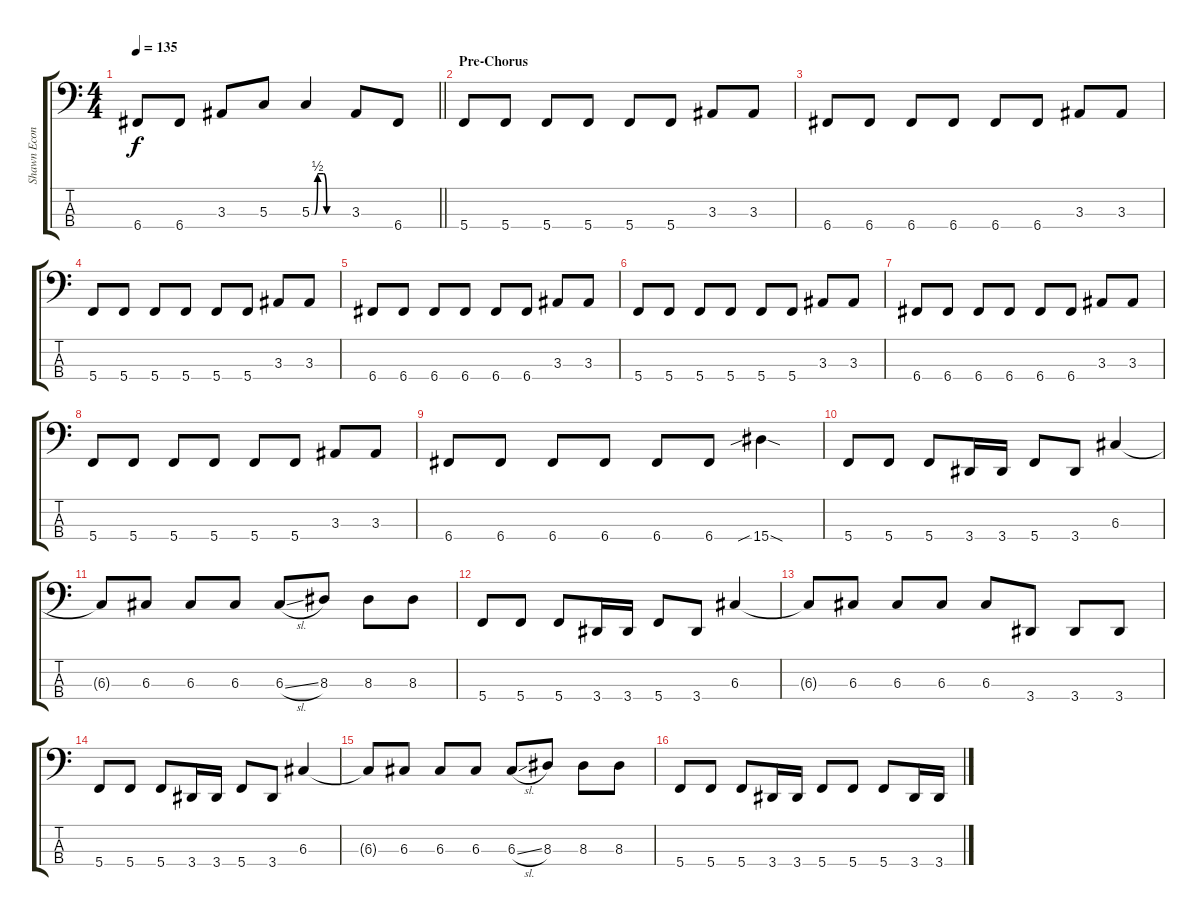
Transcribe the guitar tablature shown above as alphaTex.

\track ("Shawn Economaki " "Shawn Econ") {instrument electricbasspick}
\staff {score tabs}
\tuning (F2 C2 G1 C1) {hide}
\ts (4 4)
\tempo 135
\clef f4
\barLineRight lightlight
\ks c
6.4.8{dy f} 6.4.8 3.3.8 5.3.8 5.3{be (custom 0 0 5 0 10 2 20 2 25 0 60 0)}.4 3.3.8 6.4.8 |
\section ("" "Pre-Chorus")
5.4.8 5.4.8 5.4.8 5.4.8 5.4.8 5.4.8 3.3.8 3.3.8 |
6.4.8 6.4.8 6.4.8 6.4.8 6.4.8 6.4.8 3.3.8 3.3.8 |
5.4.8 5.4.8 5.4.8 5.4.8 5.4.8 5.4.8 3.3.8 3.3.8 |
6.4.8 6.4.8 6.4.8 6.4.8 6.4.8 6.4.8 3.3.8 3.3.8 |
5.4.8 5.4.8 5.4.8 5.4.8 5.4.8 5.4.8 3.3.8 3.3.8 |
6.4.8 6.4.8 6.4.8 6.4.8 6.4.8 6.4.8 3.3.8 3.3.8 |
5.4.8 5.4.8 5.4.8 5.4.8 5.4.8 5.4.8 3.3.8 3.3.8 |
6.4.8 6.4.8 6.4.8 6.4.8 6.4.8 6.4.8 15.4{sib sod}.4 |
5.4.8 5.4.8 5.4.8 3.4.16 3.4.16 5.4.8 3.4.8 6.3.4 |
6.3{t}.8 6.3.8 6.3.8 6.3.8 6.3{sl}.8 8.3.8 8.3.8 8.3.8 |
5.4.8 5.4.8 5.4.8 3.4.16 3.4.16 5.4.8 3.4.8 6.3.4 |
6.3{t}.8 6.3.8 6.3.8 6.3.8 6.3.8 3.4.8 3.4.8 3.4.8 |
5.4.8 5.4.8 5.4.8 3.4.16 3.4.16 5.4.8 3.4.8 6.3.4 |
6.3{t}.8 6.3.8 6.3.8 6.3.8 6.3{sl}.8 8.3.8 8.3.8 8.3.8 |
5.4.8 5.4.8 5.4.8 3.4.16 3.4.16 5.4.8 5.4.8 5.4.8 3.4.16 3.4.16
